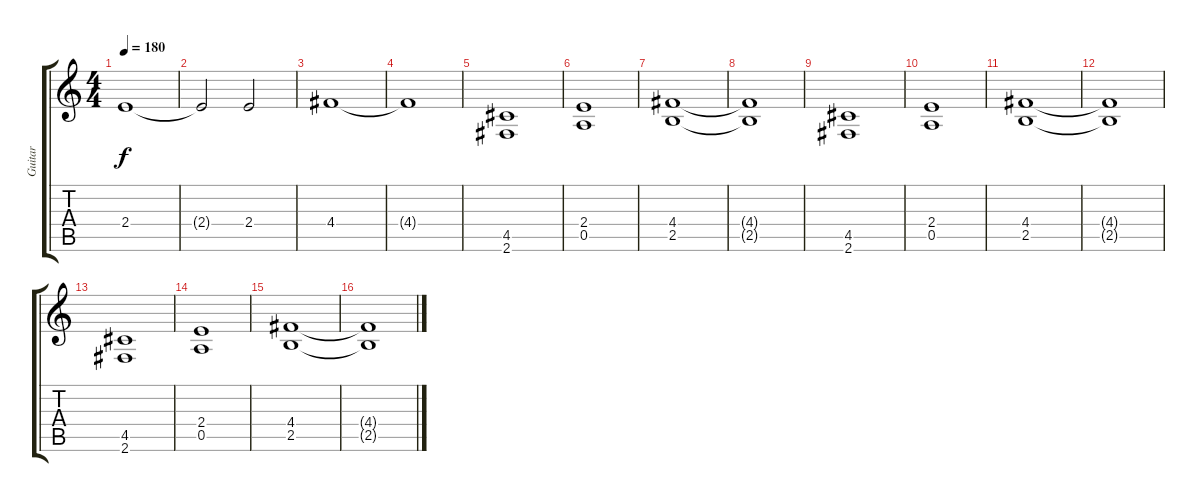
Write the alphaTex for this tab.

\track ("Guitar" "Guitar") {instrument distortionguitar}
\staff {score tabs}
\tuning (E4 B3 G3 D3 A2 E2) {hide}
\ts (4 4)
\tempo 180
\clef g2
\ks c
2.4.1{dy f} |
2.4{t}.2 2.4.2 |
4.4.1 |
4.4{t}.1 |
(4.5 2.6).1 |
(2.4 0.5).1 |
(4.4 2.5).1 |
(4.4{t} 2.5{t}).1 |
(4.5 2.6).1 |
(2.4 0.5).1 |
(4.4 2.5).1 |
(4.4{t} 2.5{t}).1 |
(4.5 2.6).1 |
(2.4 0.5).1 |
(4.4 2.5).1 |
(4.4{t} 2.5{t}).1
